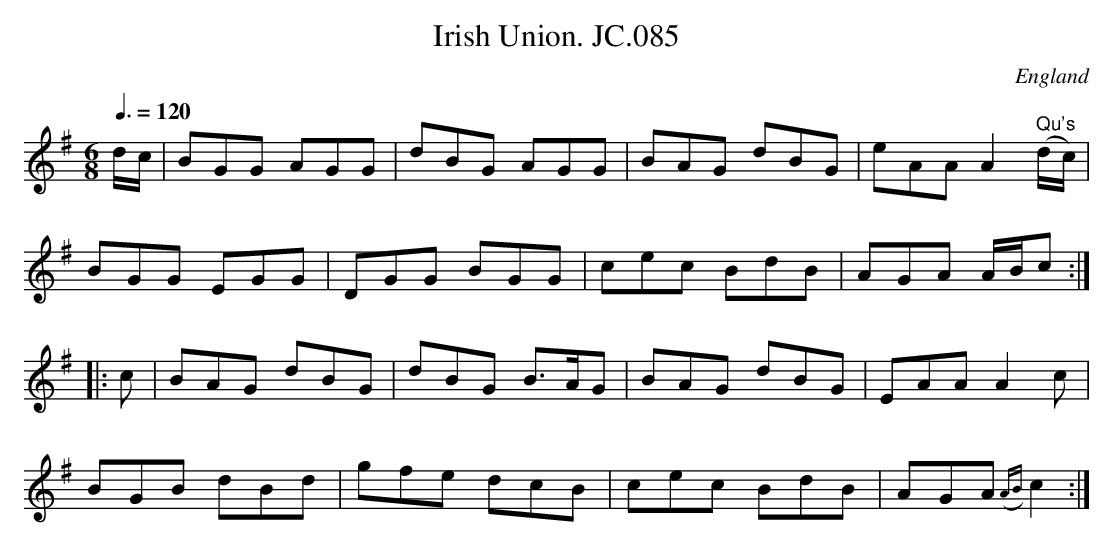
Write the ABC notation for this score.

X:1
T:Irish Union. JC.085
L:1/8
M:6/8
O:England
Q:3/8=120
K:G
d/c/|\
BGG AGG|dBG AGG|BAG dBG|eAAA2" Qu's"(d/c/)|!
BGG EGG|DGG BGG|cec BdB|AGA A/B/c:|!
|:c|BAG dBG|dBG B>AG|BAG dBG|EAAA2c|!
BGB dBd|gfe dcB|cec BdB|AGA {(AB)}c2:|
